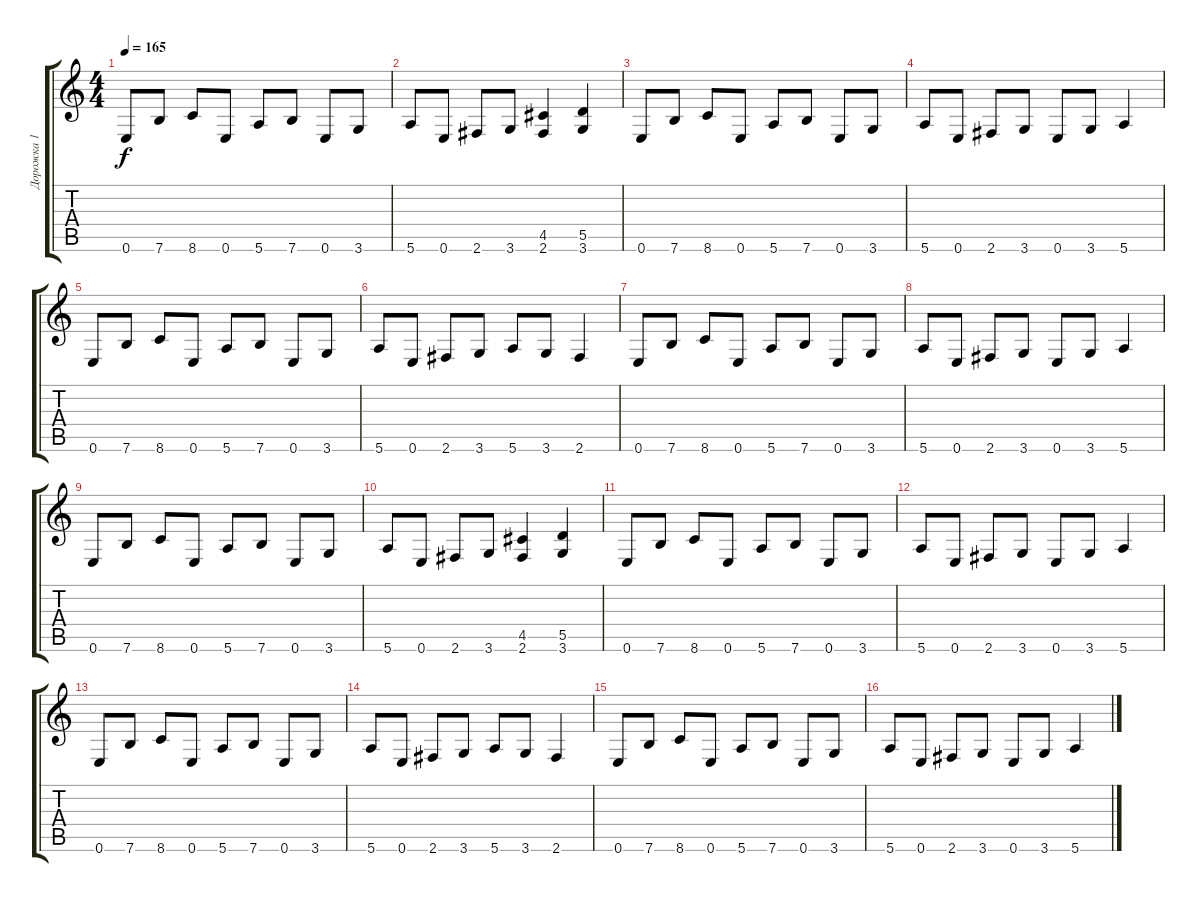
\track ("Дорожка 1" "Дорожка 1") {instrument distortionguitar}
\staff {score tabs}
\tuning (E4 B3 G3 D3 A2 E2) {hide}
\ts (4 4)
\tempo 165
\clef g2
\ks c
0.6.8{dy f} 7.6.8 8.6.8 0.6.8 5.6.8 7.6.8 0.6.8 3.6.8 |
5.6.8 0.6.8 2.6.8 3.6.8 (4.5 2.6).4 (5.5 3.6).4 |
0.6.8 7.6.8 8.6.8 0.6.8 5.6.8 7.6.8 0.6.8 3.6.8 |
5.6.8 0.6.8 2.6.8 3.6.8 0.6.8 3.6.8 5.6.4 |
0.6.8 7.6.8 8.6.8 0.6.8 5.6.8 7.6.8 0.6.8 3.6.8 |
5.6.8 0.6.8 2.6.8 3.6.8 5.6.8 3.6.8 2.6.4 |
0.6.8 7.6.8 8.6.8 0.6.8 5.6.8 7.6.8 0.6.8 3.6.8 |
5.6.8 0.6.8 2.6.8 3.6.8 0.6.8 3.6.8 5.6.4 |
0.6.8 7.6.8 8.6.8 0.6.8 5.6.8 7.6.8 0.6.8 3.6.8 |
5.6.8 0.6.8 2.6.8 3.6.8 (4.5 2.6).4 (5.5 3.6).4 |
0.6.8 7.6.8 8.6.8 0.6.8 5.6.8 7.6.8 0.6.8 3.6.8 |
5.6.8 0.6.8 2.6.8 3.6.8 0.6.8 3.6.8 5.6.4 |
0.6.8 7.6.8 8.6.8 0.6.8 5.6.8 7.6.8 0.6.8 3.6.8 |
5.6.8 0.6.8 2.6.8 3.6.8 5.6.8 3.6.8 2.6.4 |
0.6.8 7.6.8 8.6.8 0.6.8 5.6.8 7.6.8 0.6.8 3.6.8 |
5.6.8 0.6.8 2.6.8 3.6.8 0.6.8 3.6.8 5.6.4
